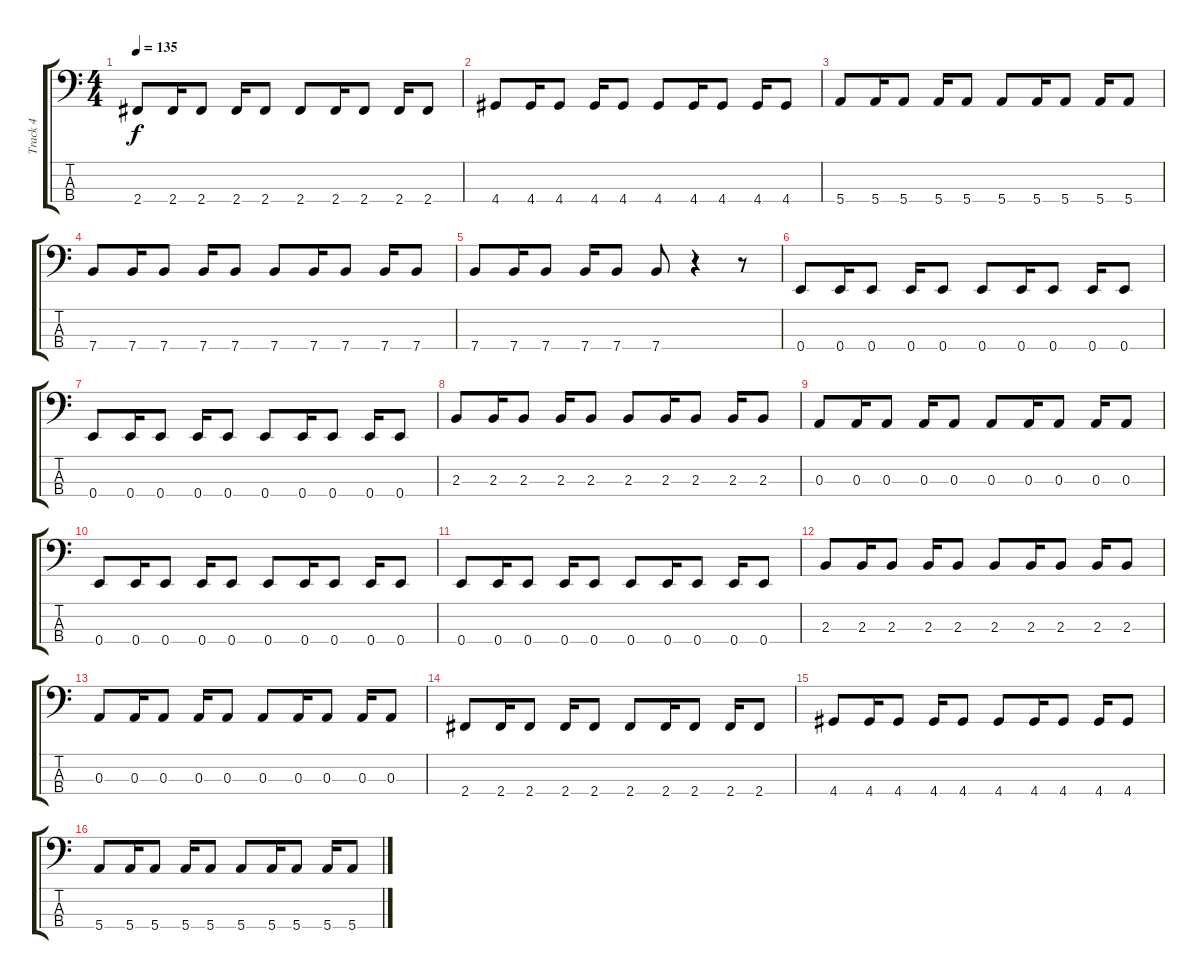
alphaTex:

\track ("Track 4" "Track 4") {instrument electricbassfinger}
\staff {score tabs}
\tuning (G2 D2 A1 E1) {hide}
\ts (4 4)
\tempo 135
\clef f4
\ks c
2.4.8{dy f} 2.4.16 2.4.8 2.4.16 2.4.8 2.4.8 2.4.16 2.4.8 2.4.16 2.4.8 |
4.4.8 4.4.16 4.4.8 4.4.16 4.4.8 4.4.8 4.4.16 4.4.8 4.4.16 4.4.8 |
5.4.8 5.4.16 5.4.8 5.4.16 5.4.8 5.4.8 5.4.16 5.4.8 5.4.16 5.4.8 |
7.4.8 7.4.16 7.4.8 7.4.16 7.4.8 7.4.8 7.4.16 7.4.8 7.4.16 7.4.8 |
7.4.8 7.4.16 7.4.8 7.4.16 7.4.8 7.4.8 r.4 r.8 |
0.4.8 0.4.16 0.4.8 0.4.16 0.4.8 0.4.8 0.4.16 0.4.8 0.4.16 0.4.8 |
0.4.8 0.4.16 0.4.8 0.4.16 0.4.8 0.4.8 0.4.16 0.4.8 0.4.16 0.4.8 |
2.3.8 2.3.16 2.3.8 2.3.16 2.3.8 2.3.8 2.3.16 2.3.8 2.3.16 2.3.8 |
0.3.8 0.3.16 0.3.8 0.3.16 0.3.8 0.3.8 0.3.16 0.3.8 0.3.16 0.3.8 |
0.4.8 0.4.16 0.4.8 0.4.16 0.4.8 0.4.8 0.4.16 0.4.8 0.4.16 0.4.8 |
0.4.8 0.4.16 0.4.8 0.4.16 0.4.8 0.4.8 0.4.16 0.4.8 0.4.16 0.4.8 |
2.3.8 2.3.16 2.3.8 2.3.16 2.3.8 2.3.8 2.3.16 2.3.8 2.3.16 2.3.8 |
0.3.8 0.3.16 0.3.8 0.3.16 0.3.8 0.3.8 0.3.16 0.3.8 0.3.16 0.3.8 |
2.4.8 2.4.16 2.4.8 2.4.16 2.4.8 2.4.8 2.4.16 2.4.8 2.4.16 2.4.8 |
4.4.8 4.4.16 4.4.8 4.4.16 4.4.8 4.4.8 4.4.16 4.4.8 4.4.16 4.4.8 |
5.4.8 5.4.16 5.4.8 5.4.16 5.4.8 5.4.8 5.4.16 5.4.8 5.4.16 5.4.8
